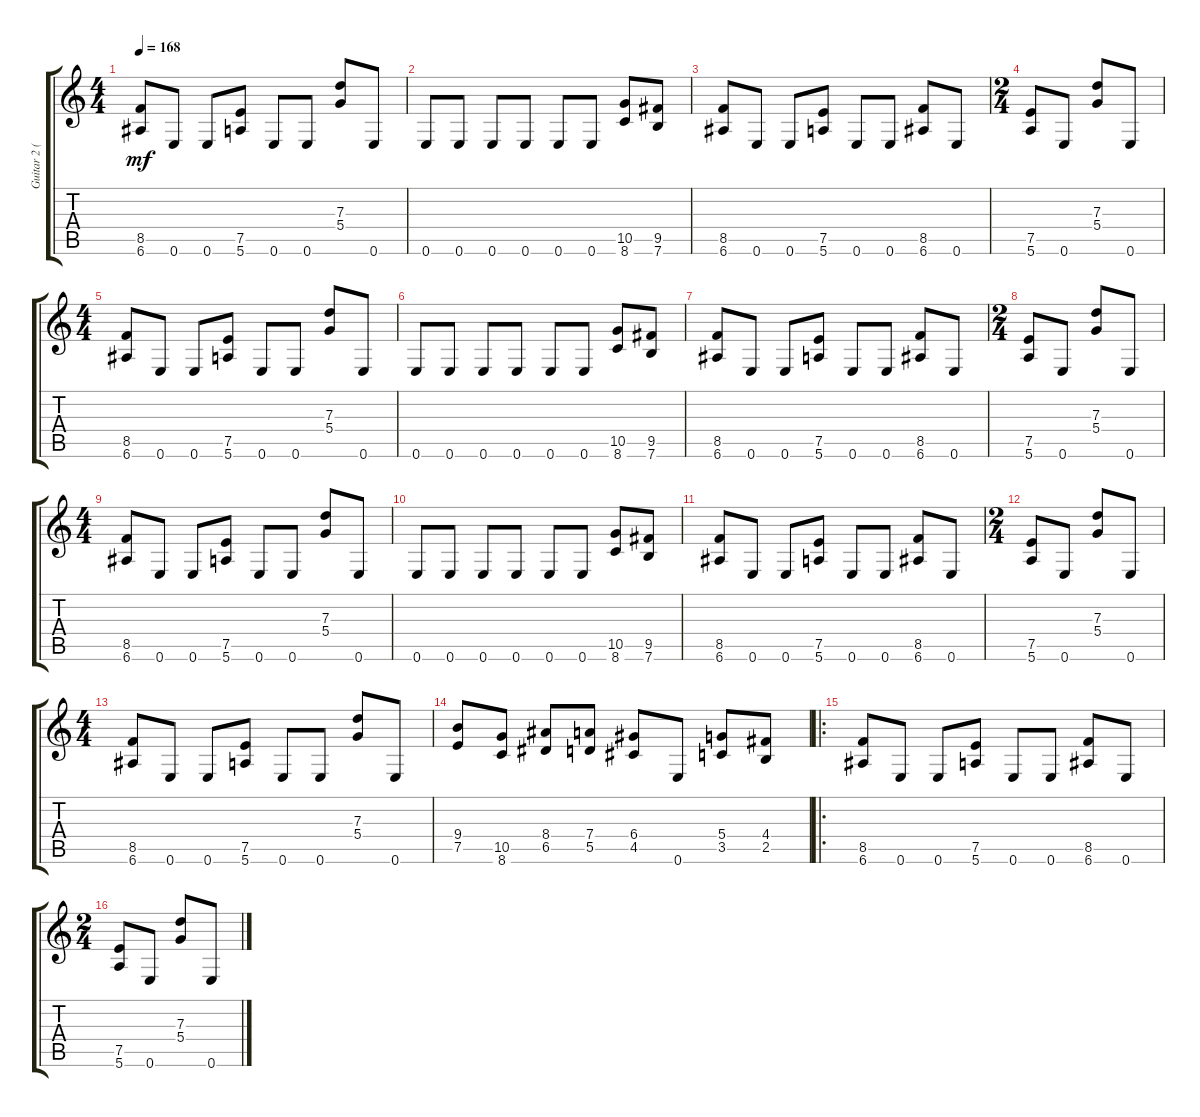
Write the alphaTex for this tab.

\track ("Guitar 2 (Chris Poland)" "Guitar 2 (") {instrument distortionguitar}
\staff {score tabs}
\tuning (E4 B3 G3 D3 A2 E2) {hide}
\ts (4 4)
\tempo 168
\clef g2
\ks c
(8.5 6.6).8{dy mf} 0.6.8 0.6.8 (7.5 5.6).8 0.6.8 0.6.8 (7.3 5.4).8 0.6.8 |
0.6.8 0.6.8 0.6.8 0.6.8 0.6.8 0.6.8 (10.5 8.6).8 (9.5 7.6).8 |
(8.5 6.6).8 0.6.8 0.6.8 (7.5 5.6).8 0.6.8 0.6.8 (8.5 6.6).8 0.6.8 |
\ts (2 4)
(7.5 5.6).8 0.6.8 (7.3 5.4).8 0.6.8 |
\ts (4 4)
(8.5 6.6).8 0.6.8 0.6.8 (7.5 5.6).8 0.6.8 0.6.8 (7.3 5.4).8 0.6.8 |
0.6.8 0.6.8 0.6.8 0.6.8 0.6.8 0.6.8 (10.5 8.6).8 (9.5 7.6).8 |
(8.5 6.6).8 0.6.8 0.6.8 (7.5 5.6).8 0.6.8 0.6.8 (8.5 6.6).8 0.6.8 |
\ts (2 4)
(7.5 5.6).8 0.6.8 (7.3 5.4).8 0.6.8 |
\ts (4 4)
(8.5 6.6).8 0.6.8 0.6.8 (7.5 5.6).8 0.6.8 0.6.8 (7.3 5.4).8 0.6.8 |
0.6.8 0.6.8 0.6.8 0.6.8 0.6.8 0.6.8 (10.5 8.6).8 (9.5 7.6).8 |
(8.5 6.6).8 0.6.8 0.6.8 (7.5 5.6).8 0.6.8 0.6.8 (8.5 6.6).8 0.6.8 |
\ts (2 4)
(7.5 5.6).8 0.6.8 (7.3 5.4).8 0.6.8 |
\ts (4 4)
(8.5 6.6).8 0.6.8 0.6.8 (7.5 5.6).8 0.6.8 0.6.8 (7.3 5.4).8 0.6.8 |
(9.4 7.5).8 (10.5 8.6).8 (8.4 6.5).8 (7.4 5.5).8 (6.4 4.5).8 0.6.8 (5.4 3.5).8 (4.4 2.5).8 |
\ro
(8.5 6.6).8 0.6.8 0.6.8 (7.5 5.6).8 0.6.8 0.6.8 (8.5 6.6).8 0.6.8 |
\ts (2 4)
(7.5 5.6).8 0.6.8 (7.3 5.4).8 0.6.8
